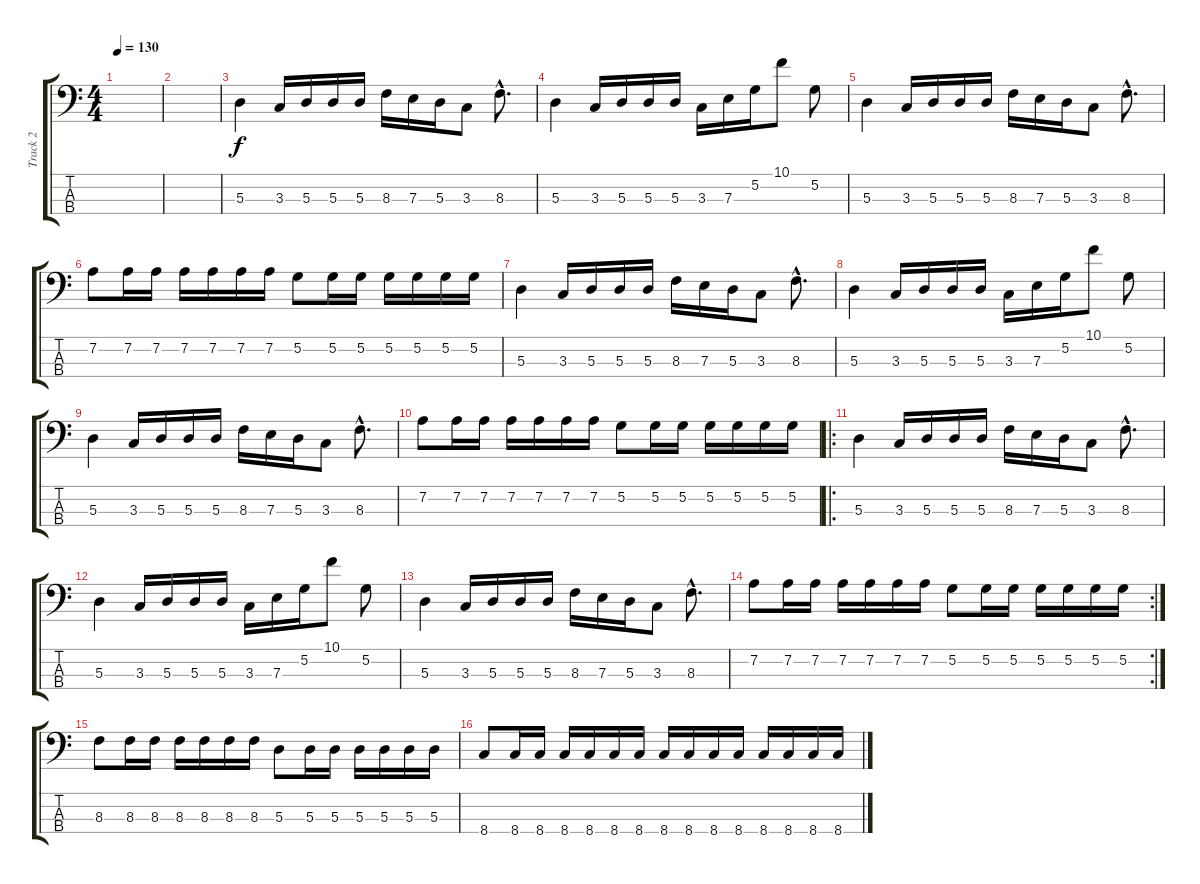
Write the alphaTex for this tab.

\track ("Track 2" "Track 2") {instrument electricbassfinger}
\staff {score tabs}
\tuning (G2 D2 A1 E1) {hide}
\ts (4 4)
\tempo 130
\clef f4
\ks c
|
|
5.3.4 3.3.16 5.3.16 5.3.16 5.3.16 8.3.16 7.3.16 5.3.16 3.3.8 8.3{hac}.8{d} |
5.3.4 3.3.16 5.3.16 5.3.16 5.3.16 3.3.16 7.3.16 5.2.16 10.1.8 5.2.8 |
5.3.4 3.3.16 5.3.16 5.3.16 5.3.16 8.3.16 7.3.16 5.3.16 3.3.8 8.3{hac}.8{d} |
7.2.8 7.2.16 7.2.16 7.2.16 7.2.16 7.2.16 7.2.16 5.2.8 5.2.16 5.2.16 5.2.16 5.2.16 5.2.16 5.2.16 |
5.3.4 3.3.16 5.3.16 5.3.16 5.3.16 8.3.16 7.3.16 5.3.16 3.3.8 8.3{hac}.8{d} |
5.3.4 3.3.16 5.3.16 5.3.16 5.3.16 3.3.16 7.3.16 5.2.16 10.1.8 5.2.8 |
5.3.4 3.3.16 5.3.16 5.3.16 5.3.16 8.3.16 7.3.16 5.3.16 3.3.8 8.3{hac}.8{d} |
7.2.8 7.2.16 7.2.16 7.2.16 7.2.16 7.2.16 7.2.16 5.2.8 5.2.16 5.2.16 5.2.16 5.2.16 5.2.16 5.2.16 |
\ro
5.3.4 3.3.16 5.3.16 5.3.16 5.3.16 8.3.16 7.3.16 5.3.16 3.3.8 8.3{hac}.8{d} |
5.3.4 3.3.16 5.3.16 5.3.16 5.3.16 3.3.16 7.3.16 5.2.16 10.1.8 5.2.8 |
5.3.4 3.3.16 5.3.16 5.3.16 5.3.16 8.3.16 7.3.16 5.3.16 3.3.8 8.3{hac}.8{d} |
\rc 2
7.2.8 7.2.16 7.2.16 7.2.16 7.2.16 7.2.16 7.2.16 5.2.8 5.2.16 5.2.16 5.2.16 5.2.16 5.2.16 5.2.16 |
8.3.8 8.3.16 8.3.16 8.3.16 8.3.16 8.3.16 8.3.16 5.3.8 5.3.16 5.3.16 5.3.16 5.3.16 5.3.16 5.3.16 |
8.4.8 8.4.16 8.4.16 8.4.16 8.4.16 8.4.16 8.4.16 8.4.16 8.4.16 8.4.16 8.4.16 8.4.16 8.4.16 8.4.16 8.4.16
